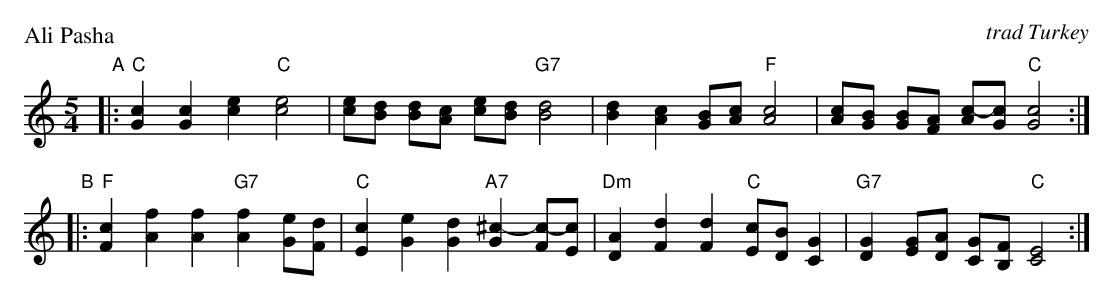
X:1
P: Ali Pasha
O: trad Turkey
M: 5/4
L: 1/4
K: C
"A"\
|: "C"[Gc][Gc][ce] "C"[c2e2] | [c/e/][B/d/] [B/d/][A/c/] [c/e/][B/d/] "G7"[B2d2] \
| [Bd] [Ac] [G/B/][A/c/] "F"[A2c2] | [A/c/][G/B/] [G/B/][F/A/] [A/c/-][G/c/] "C"[G2c2] :|
"B"\
|: "F"[Fc][Af][Af] "G7"[Af][G/e/][F/d/] | "C"[Ec][Ge][Gd] "A7"[G^c-][F/c/-][E/c/] \
| "Dm"[DA][Fd][Fd] "C"[E/c/][D/B/][CG] | "G7"[DG] [E/G/][D/A/] [C/G/][B,/F/] "C"[C2E2] :|
